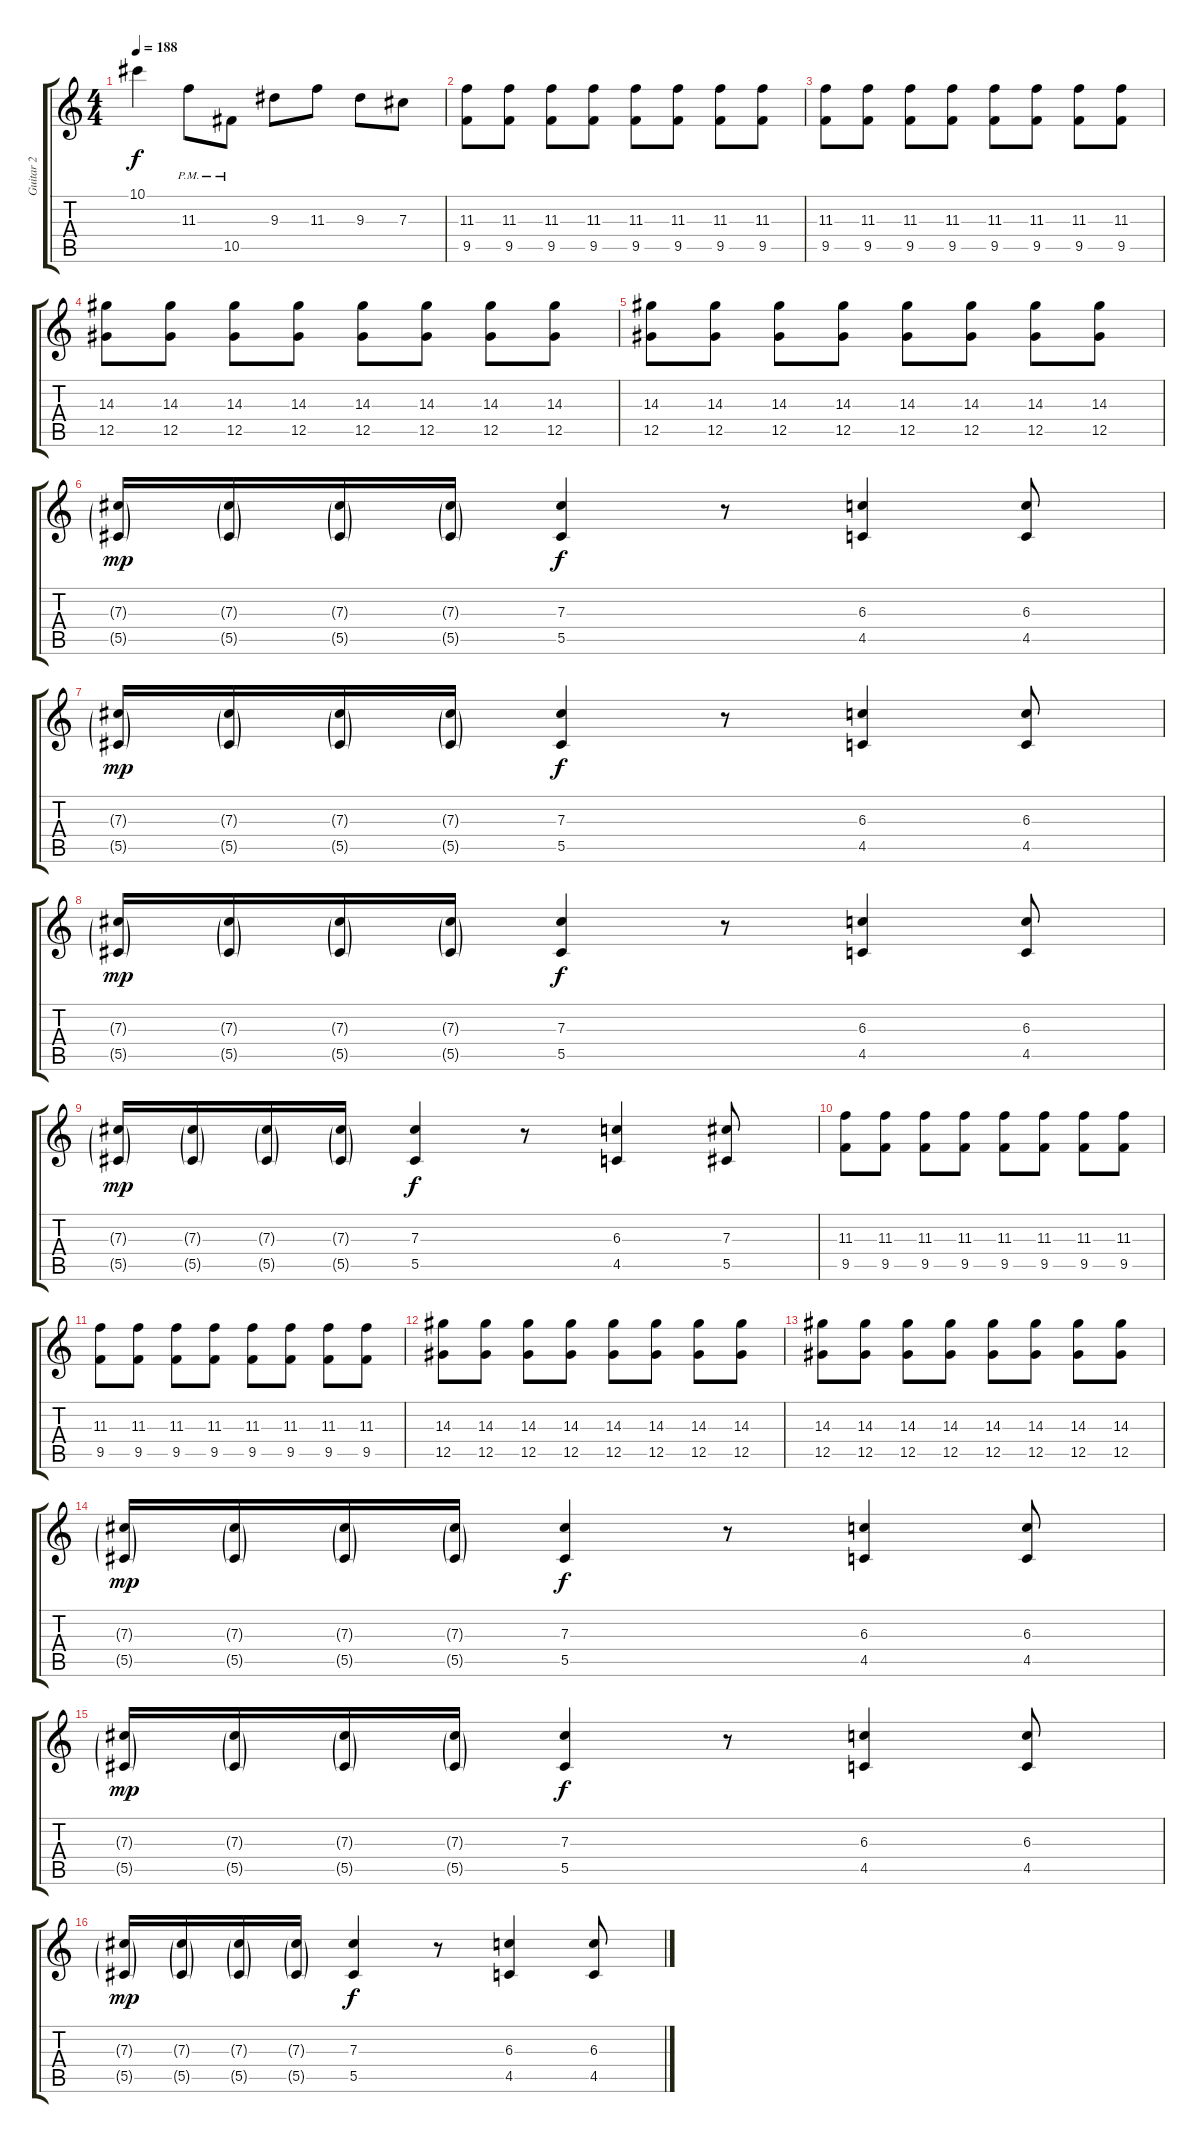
\track ("Guitar 2" "Guitar 2") {instrument distortionguitar}
\staff {score tabs}
\tuning (Eb4 Bb3 Gb3 Db3 Ab2 Db2) {hide}
\ts (4 4)
\tempo 188
\clef g2
\ks c
10.1{t}.4{dy f} 11.3{pm}.8 10.5{pm}.8 9.3.8 11.3.8 9.3.8 7.3.8 |
(11.3 9.5).8 (11.3 9.5).8 (11.3 9.5).8 (11.3 9.5).8 (11.3 9.5).8 (11.3 9.5).8 (11.3 9.5).8 (11.3 9.5).8 |
(11.3 9.5).8 (11.3 9.5).8 (11.3 9.5).8 (11.3 9.5).8 (11.3 9.5).8 (11.3 9.5).8 (11.3 9.5).8 (11.3 9.5).8 |
(14.3 12.5).8 (14.3 12.5).8 (14.3 12.5).8 (14.3 12.5).8 (14.3 12.5).8 (14.3 12.5).8 (14.3 12.5).8 (14.3 12.5).8 |
(14.3 12.5).8 (14.3 12.5).8 (14.3 12.5).8 (14.3 12.5).8 (14.3 12.5).8 (14.3 12.5).8 (14.3 12.5).8 (14.3 12.5).8 |
(7.3{g} 5.5{g}).16{dy mp} (7.3{g} 5.5{g}).16 (7.3{g} 5.5{g}).16 (7.3{g} 5.5{g}).16 (7.3 5.5).4{dy f} r.8 (6.3 4.5).4 (6.3 4.5).8 |
(7.3{g} 5.5{g}).16{dy mp} (7.3{g} 5.5{g}).16 (7.3{g} 5.5{g}).16 (7.3{g} 5.5{g}).16 (7.3 5.5).4{dy f} r.8 (6.3 4.5).4 (6.3 4.5).8 |
(7.3{g} 5.5{g}).16{dy mp} (7.3{g} 5.5{g}).16 (7.3{g} 5.5{g}).16 (7.3{g} 5.5{g}).16 (7.3 5.5).4{dy f} r.8 (6.3 4.5).4 (6.3 4.5).8 |
(7.3{g} 5.5{g}).16{dy mp} (7.3{g} 5.5{g}).16 (7.3{g} 5.5{g}).16 (7.3{g} 5.5{g}).16 (7.3 5.5).4{dy f} r.8 (6.3 4.5).4 (7.3 5.5).8 |
(11.3 9.5).8 (11.3 9.5).8 (11.3 9.5).8 (11.3 9.5).8 (11.3 9.5).8 (11.3 9.5).8 (11.3 9.5).8 (11.3 9.5).8 |
(11.3 9.5).8 (11.3 9.5).8 (11.3 9.5).8 (11.3 9.5).8 (11.3 9.5).8 (11.3 9.5).8 (11.3 9.5).8 (11.3 9.5).8 |
(14.3 12.5).8 (14.3 12.5).8 (14.3 12.5).8 (14.3 12.5).8 (14.3 12.5).8 (14.3 12.5).8 (14.3 12.5).8 (14.3 12.5).8 |
(14.3 12.5).8 (14.3 12.5).8 (14.3 12.5).8 (14.3 12.5).8 (14.3 12.5).8 (14.3 12.5).8 (14.3 12.5).8 (14.3 12.5).8 |
(7.3{g} 5.5{g}).16{dy mp} (7.3{g} 5.5{g}).16 (7.3{g} 5.5{g}).16 (7.3{g} 5.5{g}).16 (7.3 5.5).4{dy f} r.8 (6.3 4.5).4 (6.3 4.5).8 |
(7.3{g} 5.5{g}).16{dy mp} (7.3{g} 5.5{g}).16 (7.3{g} 5.5{g}).16 (7.3{g} 5.5{g}).16 (7.3 5.5).4{dy f} r.8 (6.3 4.5).4 (6.3 4.5).8 |
(7.3{g} 5.5{g}).16{dy mp} (7.3{g} 5.5{g}).16 (7.3{g} 5.5{g}).16 (7.3{g} 5.5{g}).16 (7.3 5.5).4{dy f} r.8 (6.3 4.5).4 (6.3 4.5).8
